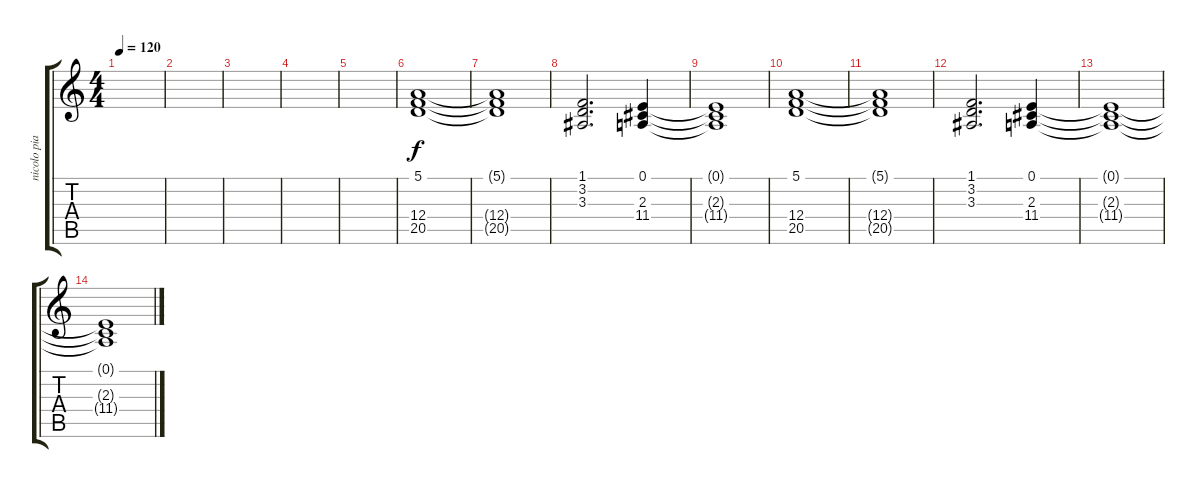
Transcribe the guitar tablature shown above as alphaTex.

\track ("nicolo piano and organo" "nicolo pia") {instrument acousticgrandpiano}
\staff {score tabs}
\tuning (E4 B3 G3 D3 A2 E2) {hide}
\ts (4 4)
\tempo 120
\clef g2
\ks c
|
|
|
|
|
(5.1 12.4 20.5).1{instrument stringensemble1} |
(5.1{t} 12.4{t} 20.5{t}).1 |
(1.1 3.2 3.3).2{d} (0.1 2.3 11.4).4 |
(0.1{t} 2.3{t} 11.4{t}).1 |
(5.1 12.4 20.5).1{instrument stringensemble1} |
(5.1{t} 12.4{t} 20.5{t}).1 |
(1.1 3.2 3.3).2{d} (0.1 2.3 11.4).4 |
(0.1{t} 2.3{t} 11.4{t}).1 |
(0.1{t} 2.3{t} 11.4{t}).1
